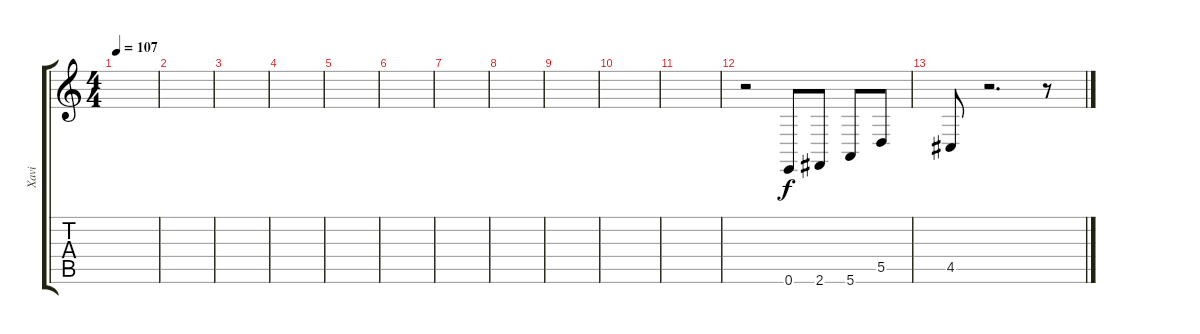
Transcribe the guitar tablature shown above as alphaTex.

\track ("Xavi" "Xavi") {instrument lead8bassandlead}
\staff {score tabs}
\tuning (E4 B3 G3 D3 A2 E2) {hide}
\ts (4 4)
\tempo 107
\clef g2
\ks c
|
|
|
|
|
|
|
|
|
|
|
r.2 0.6.8 2.6.8 5.6.8 5.5.8 |
4.5.8 r.2{d} r.8
